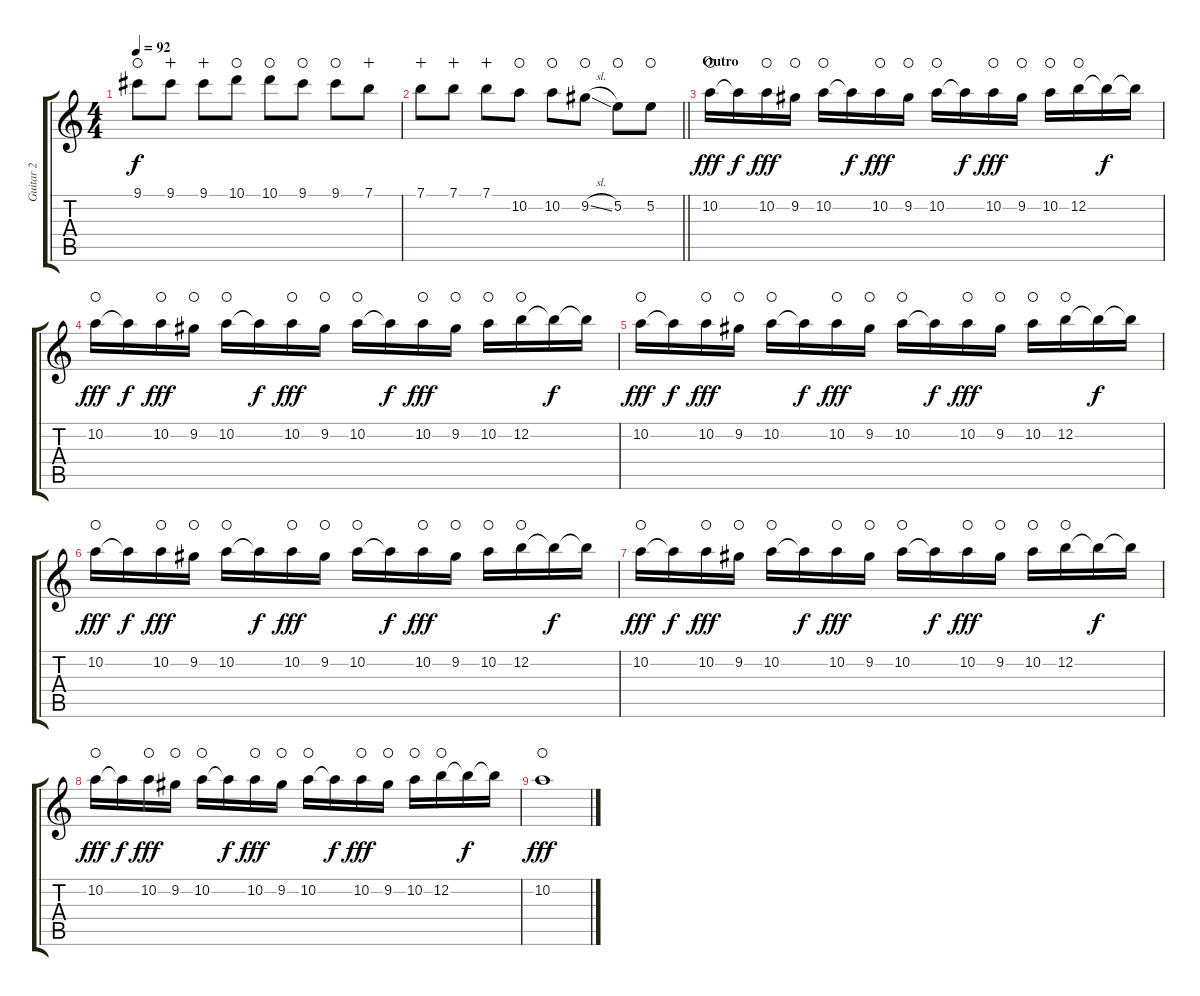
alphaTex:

\track ("Guitar 2" "Guitar 2") {instrument distortionguitar}
\staff {score tabs}
\tuning (E4 B3 G3 D3 A2 E2) {hide}
\ts (4 4)
\tempo 92
\clef g2
\ks c
9.1.8{dy f waho} 9.1.8{wahc} 9.1.8{wahc} 10.1.8{waho} 10.1.8{waho} 9.1.8{waho} 9.1.8{waho} 7.1.8{wahc} |
\barLineRight lightlight
7.1.8{wahc} 7.1.8{wahc} 7.1.8{wahc} 10.2.8{waho} 10.2.8{waho} 9.2{sl}.8{waho} 5.2.8{waho} 5.2.8{waho} |
\section ("" "Outro")
10.2.16{dy fff volume 4 balance 14 instrument distortionguitar waho} 10.2{t}.16{dy f} 10.2.16{dy fff waho} 9.2.16{waho} 10.2.16{waho} 10.2{t}.16{dy f} 10.2.16{dy fff waho} 9.2.16{waho} 10.2.16{waho} 10.2{t}.16{dy f} 10.2.16{dy fff waho} 9.2.16{waho} 10.2.16{waho} 12.2.16{waho} 12.2{t}.16{dy f} 12.2{t}.16 |
10.2.16{dy fff waho} 10.2{t}.16{dy f} 10.2.16{dy fff waho} 9.2.16{waho} 10.2.16{waho} 10.2{t}.16{dy f} 10.2.16{dy fff waho} 9.2.16{waho} 10.2.16{waho} 10.2{t}.16{dy f} 10.2.16{dy fff waho} 9.2.16{waho} 10.2.16{waho} 12.2.16{waho} 12.2{t}.16{dy f} 12.2{t}.16 |
10.2.16{dy fff waho} 10.2{t}.16{dy f} 10.2.16{dy fff waho} 9.2.16{waho} 10.2.16{waho} 10.2{t}.16{dy f} 10.2.16{dy fff waho} 9.2.16{waho} 10.2.16{waho} 10.2{t}.16{dy f} 10.2.16{dy fff waho} 9.2.16{waho} 10.2.16{waho} 12.2.16{waho} 12.2{t}.16{dy f} 12.2{t}.16 |
10.2.16{dy fff waho} 10.2{t}.16{dy f} 10.2.16{dy fff waho} 9.2.16{waho} 10.2.16{waho} 10.2{t}.16{dy f} 10.2.16{dy fff waho} 9.2.16{waho} 10.2.16{waho} 10.2{t}.16{dy f} 10.2.16{dy fff waho} 9.2.16{waho} 10.2.16{waho} 12.2.16{waho} 12.2{t}.16{dy f} 12.2{t}.16 |
10.2.16{dy fff waho} 10.2{t}.16{dy f} 10.2.16{dy fff waho} 9.2.16{waho} 10.2.16{waho} 10.2{t}.16{dy f} 10.2.16{dy fff waho} 9.2.16{waho} 10.2.16{waho} 10.2{t}.16{dy f} 10.2.16{dy fff waho} 9.2.16{waho} 10.2.16{waho} 12.2.16{waho} 12.2{t}.16{dy f} 12.2{t}.16 |
10.2.16{dy fff waho} 10.2{t}.16{dy f} 10.2.16{dy fff waho} 9.2.16{waho} 10.2.16{waho} 10.2{t}.16{dy f} 10.2.16{dy fff waho} 9.2.16{waho} 10.2.16{waho} 10.2{t}.16{dy f} 10.2.16{dy fff waho} 9.2.16{waho} 10.2.16{waho} 12.2.16{waho} 12.2{t}.16{dy f} 12.2{t}.16 |
10.2.1{dy fff volume 0 instrument distortionguitar waho}
